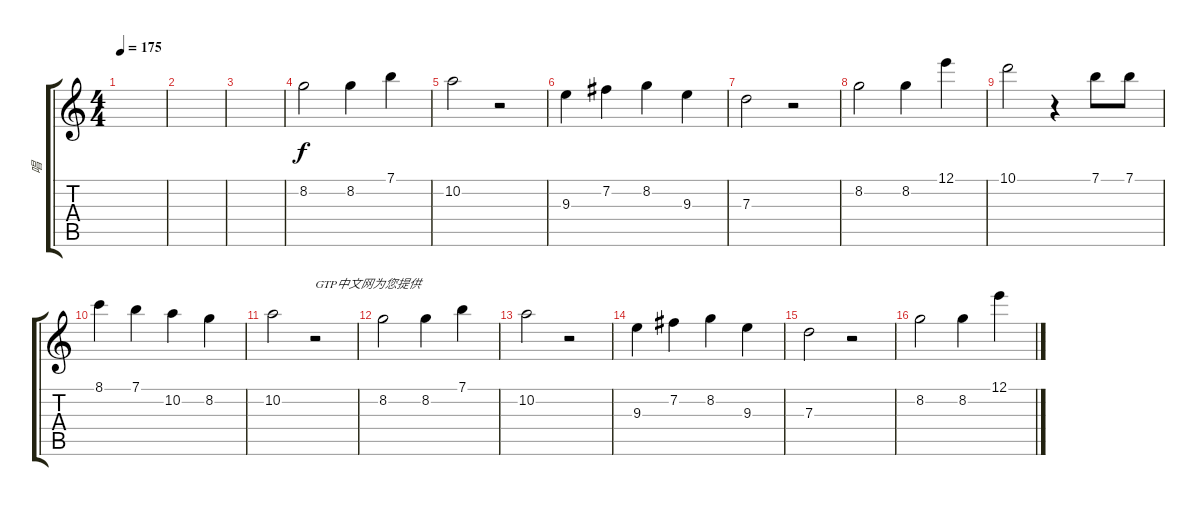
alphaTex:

\track ("唱" "唱") {instrument distortionguitar bank 4}
\staff {score tabs}
\tuning (E4 B3 G3 D3 A2 E2) {hide}
\ts (4 4)
\tempo 175
\clef g2
\ks c
|
|
|
8.2.2 8.2.4 7.1.4 |
10.2.2 r.2 |
9.3.4 7.2.4 8.2.4 9.3.4 |
7.3.2 r.2 |
8.2.2 8.2.4 12.1.4 |
10.1.2 r.4 7.1.8 7.1.8 |
8.1.4 7.1.4 10.2.4 8.2.4 |
10.2.2 r.2{txt "GTP中文网为您提供"} |
8.2.2 8.2.4 7.1.4 |
10.2.2 r.2 |
9.3.4 7.2.4 8.2.4 9.3.4 |
7.3.2 r.2 |
8.2.2 8.2.4 12.1.4
